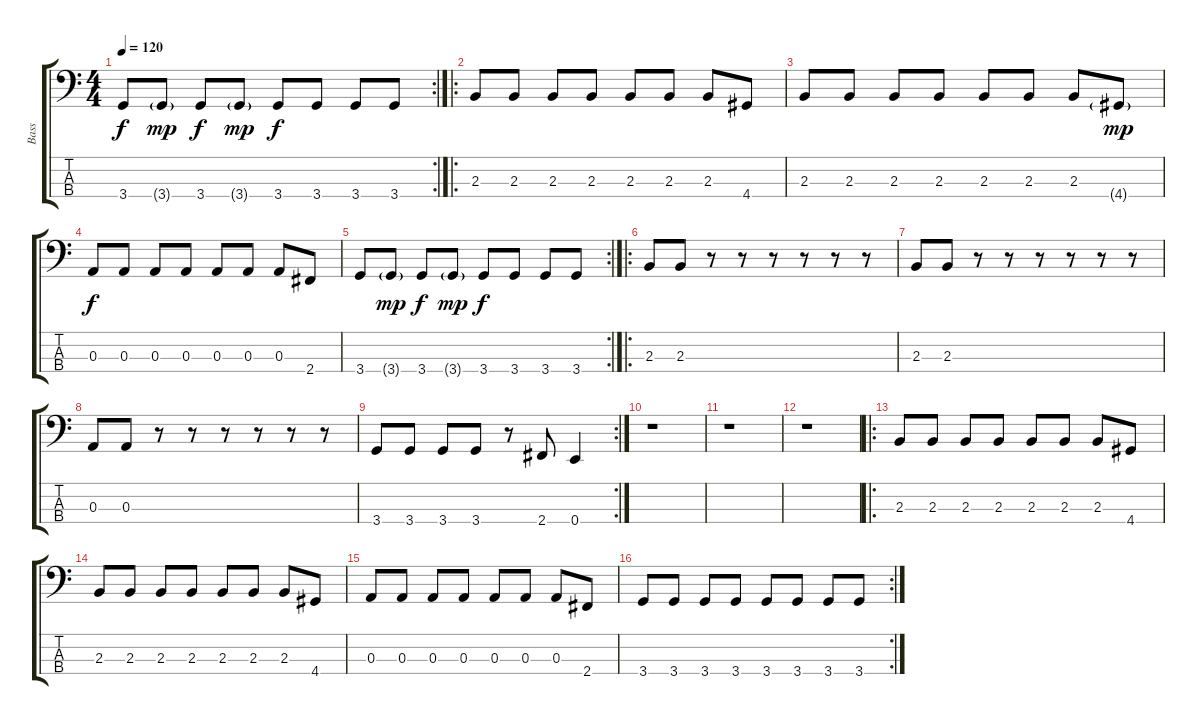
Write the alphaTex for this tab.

\track ("Bass" "Bass") {instrument electricbassfinger}
\staff {score tabs}
\tuning (G2 D2 A1 E1) {hide}
\rc 2
\ts (4 4)
\tempo 120
\clef f4
\ks c
3.4.8{dy f} 3.4{g}.8{dy mp} 3.4.8{dy f} 3.4{g}.8{dy mp} 3.4.8{dy f} 3.4.8 3.4.8 3.4.8 |
\ro
2.3.8 2.3.8 2.3.8 2.3.8 2.3.8 2.3.8 2.3.8 4.4.8 |
2.3.8 2.3.8 2.3.8 2.3.8 2.3.8 2.3.8 2.3.8 4.4{g}.8{dy mp} |
0.3.8{dy f} 0.3.8 0.3.8 0.3.8 0.3.8 0.3.8 0.3.8 2.4.8 |
\rc 2
3.4.8 3.4{g}.8{dy mp} 3.4.8{dy f} 3.4{g}.8{dy mp} 3.4.8{dy f} 3.4.8 3.4.8 3.4.8 |
\ro
2.3.8 2.3.8 r.8 r.8 r.8 r.8 r.8 r.8 |
2.3.8 2.3.8 r.8 r.8 r.8 r.8 r.8 r.8 |
0.3.8 0.3.8 r.8 r.8 r.8 r.8 r.8 r.8 |
\rc 2
3.4.8 3.4.8 3.4.8 3.4.8 r.8 2.4.8 0.4.4 |
r.1 |
r.1 |
r.1 |
\ro
2.3.8 2.3.8 2.3.8 2.3.8 2.3.8 2.3.8 2.3.8 4.4.8 |
2.3.8 2.3.8 2.3.8 2.3.8 2.3.8 2.3.8 2.3.8 4.4.8 |
0.3.8 0.3.8 0.3.8 0.3.8 0.3.8 0.3.8 0.3.8 2.4.8 |
\rc 2
3.4.8 3.4.8 3.4.8 3.4.8 3.4.8 3.4.8 3.4.8 3.4.8
